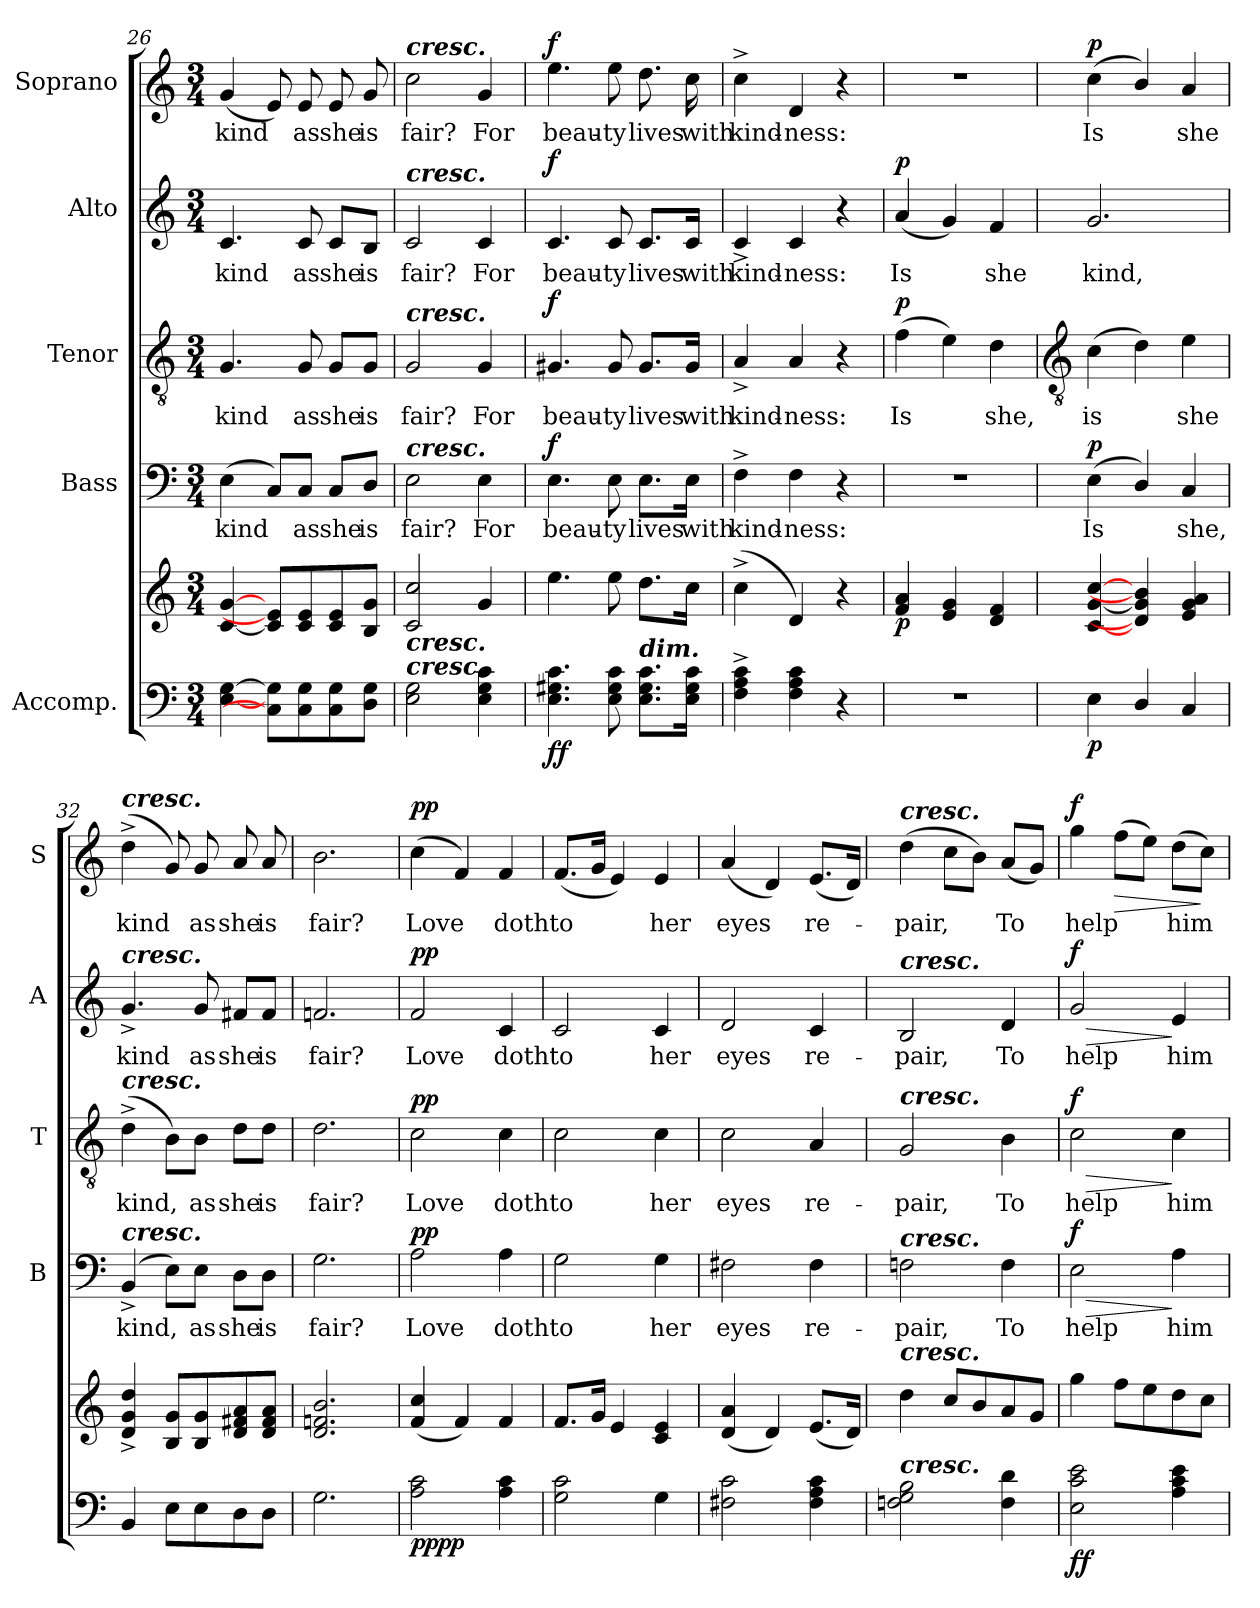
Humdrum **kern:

**kern	**kern	**dynam	**kern	**text	**dynam	**kern	**text	**dynam	**kern	**text	**dynam	**kern	**text	**dynam
*part5	*part5	*part5	*part4	*part4	*part4	*part3	*part3	*part3	*part2	*part2	*part2	*part1	*part1	*part1
*staff6	*staff5	*staff5/6	*staff4	*staff4	*staff4	*staff3	*staff3	*staff3	*staff2	*staff2	*staff2	*staff1	*staff1	*staff1
*I"Accomp.	*	*	*I"Bass	*	*	*I"Tenor	*	*	*I"Alto	*	*	*I"Soprano	*	*
*	*	*	*I'B	*	*	*I'T	*	*	*I'A	*	*	*I'S	*	*
*clefF4	*clefG2	*	*clefF4	*	*	*clefGv2	*	*	*clefG2	*	*	*clefG2	*	*
*k[]	*k[]	*	*k[]	*	*	*k[]	*	*	*k[]	*	*	*k[]	*	*
*C:	*C:	*	*C:	*	*	*C:	*	*	*C:	*	*	*C:	*	*
*M3/4	*M3/4	*	*M3/4	*	*	*M3/4	*	*	*M3/4	*	*	*M3/4	*	*
=26	=26	=26	=26	=26	=26	=26	=26	=26	=26	=26	=26	=26	=26	=26
!	!	!	!	!LO:LY:b	!	!	!LO:LY:b	!	!	!LO:LY:b	!	!	!LO:LY:b	!
[4E [4G	[4c [4g	.	(<4E	kind	.	4.G	kind	.	4.c	kind	.	(<4g	kind	.
8C] 8G]L	8c] 8e]L	.	8C/L)	.	.	.	.	.	.	.	.	8e)	.	.
!	!	!	!	!LO:LY:b	!	!	!LO:LY:b	!	!	!LO:LY:b	!	!	!LO:LY:b	!
8C 8G	8c 8e	.	8C/J	as	.	8G	as	.	8c	as	.	8e	as	.
!	!	!	!	!LO:LY:b	!	!	!LO:LY:b	!	!	!LO:LY:b	!	!	!LO:LY:b	!
8C 8G	8c 8e	.	8C/L	she	.	8G/L	she	.	8c/L	she	.	8e	she	.
!	!	!	!	!LO:LY:b	!	!	!LO:LY:b	!	!	!LO:LY:b	!	!	!LO:LY:b	!
8D 8GJ	8B 8gJ	.	8D/J	is	.	8G/J	is	.	8B/J	is	.	8g	is	.
=27	=27	=27	=27	=27	=27	=27	=27	=27	=27	=27	=27	=27	=27	=27
!	!	!	!	!	!	!	!	!	!	!	!	!LO:TX:a:Bi:t=cresc.	!	!
!	!	!	!	!	!	!	!	!	!LO:TX:a:Bi:t=cresc.	!	!	!	!	!
!	!	!	!	!	!	!LO:TX:a:Bi:t=cresc.	!	!	!	!	!	!	!	!
!	!	!	!LO:TX:a:Bi:t=cresc.	!	!	!	!	!	!	!	!	!	!	!
!	!LO:TX:b:Bi:t=cresc.	!	!	!	!	!	!	!	!	!	!	!	!	!
!LO:TX:a:Bi:t=cresc.	!	!	!	!	!	!	!	!	!	!	!	!	!	!
!	!	!	!	!LO:LY:b	!	!	!LO:LY:b	!	!	!LO:LY:b	!	!	!LO:LY:b	!
2E 2G	2c 2cc	.	2E	fair?	.	2G	fair?	.	2c	fair?	.	2cc	fair?	.
!	!	!	!	!LO:LY:b	!	!	!LO:LY:b	!	!	!LO:LY:b	!	!	!LO:LY:b	!
4E 4G 4c	4g	.	4E	For	.	4G	For	.	4c	For	.	4g	For	.
=28	=28	=28	=28	=28	=28	=28	=28	=28	=28	=28	=28	=28	=28	=28
!	!	!LO:DY:b=2	!	!LO:LY:b	!	!	!LO:LY:b	!	!	!LO:LY:b	!	!	!LO:LY:b	!
!	!	!LO:DY:n=1:b	!	!	!LO:DY:b	!	!	!LO:DY:b	!	!	!LO:DY:b	!	!	!LO:DY:b
4.E 4.G#X 4.c	4.ee	f f	4.E	beau-	f	4.G#X	beau-	f	4.c	beau-	f	4.ee	beau-	f
!	!	!	!	!LO:LY:b	!	!	!LO:LY:b	!	!	!LO:LY:b	!	!	!LO:LY:b	!
8E 8G# 8c	8ee	.	8E	-ty	.	8G#	-ty	.	8c	-ty	.	8ee	-ty	.
!LO:TX:a:Bi:t=dim.	!	!	!	!	!	!	!	!	!	!	!	!	!	!
!	!	!	!	!LO:LY:b	!	!	!LO:LY:b	!	!	!LO:LY:b	!	!	!LO:LY:b	!
8.E 8.G# 8.cL	8.ddL	.	8.E\L	lives	.	8.G#/L	lives	.	8.c/L	lives	.	8.dd	lives	.
!	!	!	!	!LO:LY:b	!	!	!LO:LY:b	!	!	!LO:LY:b	!	!	!LO:LY:b	!
16E 16G# 16cJ	16ccJ	.	16E\Jk	with	.	16G#/Jk	with	.	16c/Jk	with	.	16cc	with	.
=29	=29	=29	=29	=29	=29	=29	=29	=29	=29	=29	=29	=29	=29	=29
!	!	!	!	!LO:LY:b	!	!	!LO:LY:b	!	!	!LO:LY:b	!	!	!LO:LY:b	!
4F^ 4A^ 4c^	(<4cc^	.	4F^	kind-	.	4A^	kind-	.	4c^	kind-	.	4cc^	kind-	.
!	!	!	!	!LO:LY:b	!	!	!LO:LY:b	!	!	!LO:LY:b	!	!	!LO:LY:b	!
4F 4A 4c	4d)	.	4F	-ness:	.	4A	-ness:	.	4c	-ness:	.	4d	-ness:	.
4r	4r	.	4r	.	.	4r	.	.	4r	.	.	4r	.	.
=30	=30	=30	=30	=30	=30	=30	=30	=30	=30	=30	=30	=30	=30	=30
!LO:N:vis=1	!	!LO:DY:b	!LO:N:vis=1	!	!	!	!LO:LY:b	!LO:DY:b	!	!LO:LY:b	!LO:DY:b	!LO:N:vis=1	!	!
2.r	4f 4a	p	2.r	.	.	(>4f	Is	p	(<4a	Is	p	2.r	.	.
.	4e 4g	.	.	.	.	4e)	.	.	4g)	.	.	.	.	.
!	!	!	!	!	!	!	!LO:LY:b	!	!	!LO:LY:b	!	!	!	!
.	4d 4f	.	.	.	.	4d	she,	.	4f	she	.	.	.	.
!!LO:LB:g=z
=31	=31	=31	=31	=31	=31	=31	=31	=31	=31	=31	=31	=31	=31	=31
*	*	*	*	*	*	*clefGv2	*	*	*	*	*	*	*	*
!	!	!LO:DY:b=2	!	!LO:LY:b	!LO:DY:b	!	!LO:LY:b	!	!	!LO:LY:b	!	!	!LO:LY:b	!LO:DY:b
4E	[4c [4g [4cc	p	(<4E	Is	p	(>4c	is	.	2.g	kind,	.	(<4cc	Is	p
4D/	4d/] 4g/] 4b/]	.	4D/)	.	.	4d)	.	.	.	.	.	4b/)	.	.
!	!	!	!	!LO:LY:b	!	!	!LO:LY:b	!	!	!	!	!	!LO:LY:b	!
4C	4e 4g 4a	.	4C	she,	.	4e	she	.	.	.	.	4a	she	.
=32	=32	=32	=32	=32	=32	=32	=32	=32	=32	=32	=32	=32	=32	=32
!	!	!	!	!	!	!	!	!	!	!	!	!LO:TX:a:Bi:t=cresc.	!	!
!	!	!	!	!	!	!	!	!	!LO:TX:a:Bi:t=cresc.	!	!	!	!	!
!	!	!	!	!	!	!LO:TX:a:Bi:t=cresc.	!	!	!	!	!	!	!	!
!	!	!	!LO:TX:a:Bi:t=cresc.	!	!	!	!	!	!	!	!	!	!	!
!	!	!	!	!LO:LY:b	!	!	!LO:LY:b	!	!	!LO:LY:b	!	!	!LO:LY:b	!
4BB	4d^ 4g^ 4dd^	.	(<4BB^	kind,	.	(>4d^	kind,	.	4.g^	kind	.	(<4dd^	kind	.
8EL	8B 8gL	.	8E\L)	.	.	8B\L)	.	.	.	.	.	8g)	.	.
!	!	!	!	!LO:LY:b	!	!	!LO:LY:b	!	!	!LO:LY:b	!	!	!LO:LY:b	!
8E	8B 8g	.	8E\J	as	.	8B\J	as	.	8g	as	.	8g	as	.
!	!	!	!	!LO:LY:b	!	!	!LO:LY:b	!	!	!LO:LY:b	!	!	!LO:LY:b	!
8D	8d 8f#X 8a	.	8D\L	she	.	8d\L	she	.	8f#X/L	she	.	8a	she	.
!	!	!	!	!LO:LY:b	!	!	!LO:LY:b	!	!	!LO:LY:b	!	!	!LO:LY:b	!
8DJ	8d 8f# 8aJ	.	8D\J	is	.	8d\J	is	.	8f#/J	is	.	8a	is	.
=33	=33	=33	=33	=33	=33	=33	=33	=33	=33	=33	=33	=33	=33	=33
!	!	!	!	!LO:LY:b	!	!	!LO:LY:b	!	!	!LO:LY:b	!	!	!LO:LY:b	!
2.G	2.d 2.fn 2.b	.	2.G	fair?	.	2.d	fair?	.	2.fn	fair?	.	2.b	fair?	.
=34	=34	=34	=34	=34	=34	=34	=34	=34	=34	=34	=34	=34	=34	=34
!	!	!LO:DY:b=2	!	!LO:LY:b	!	!	!LO:LY:b	!	!	!LO:LY:b	!	!	!LO:LY:b	!
!	!	!LO:DY:n=1:b	!	!	!LO:DY:b	!	!	!LO:DY:b	!	!	!LO:DY:b	!	!	!LO:DY:b
2A 2c	(<4f 4cc	pp pp	2A	Love	pp	2c	Love	pp	2f	Love	pp	(<4cc	Love	pp
.	4f)	.	.	.	.	.	.	.	.	.	.	4f)	.	.
!	!	!	!	!LO:LY:b	!	!	!LO:LY:b	!	!	!LO:LY:b	!	!	!LO:LY:b	!
4A 4c	4f	.	4A	doth	.	4c	doth	.	4c	doth	.	4f	doth	.
=35	=35	=35	=35	=35	=35	=35	=35	=35	=35	=35	=35	=35	=35	=35
!	!	!	!	!LO:LY:b	!	!	!LO:LY:b	!	!	!LO:LY:b	!	!	!LO:LY:b	!
2G 2c	8.fL	.	2G	to	.	2c	to	.	2c	to	.	(<8.fL	to	.
.	16gJ	.	.	.	.	.	.	.	.	.	.	16gJ	.	.
.	4e	.	.	.	.	.	.	.	.	.	.	4e)	.	.
!	!	!	!	!LO:LY:b	!	!	!LO:LY:b	!	!	!LO:LY:b	!	!	!LO:LY:b	!
4G	4c 4e	.	4G	her	.	4c	her	.	4c	her	.	4e	her	.
=36	=36	=36	=36	=36	=36	=36	=36	=36	=36	=36	=36	=36	=36	=36
!	!	!	!	!LO:LY:b	!	!	!LO:LY:b	!	!	!LO:LY:b	!	!	!LO:LY:b	!
2F#X 2c	(<4d 4a	.	2F#X	eyes	.	2c	eyes	.	2d	eyes	.	(<4a	eyes	.
.	4d)	.	.	.	.	.	.	.	.	.	.	4d)	.	.
!	!	!	!	!LO:LY:b	!	!	!LO:LY:b	!	!	!LO:LY:b	!	!	!LO:LY:b	!
4F# 4A 4c	(<8.eL	.	4F#	re-	.	4A	re-	.	4c	re-	.	(<8.eL	re-	.
.	16dJ)	.	.	.	.	.	.	.	.	.	.	16dJ)	.	.
=37	=37	=37	=37	=37	=37	=37	=37	=37	=37	=37	=37	=37	=37	=37
!	!	!	!	!	!	!	!	!	!	!	!	!LO:TX:a:Bi:t=cresc.	!	!
!	!	!	!	!	!	!	!	!	!LO:TX:a:Bi:t=cresc.	!	!	!	!	!
!	!	!	!	!	!	!LO:TX:a:Bi:t=cresc.	!	!	!	!	!	!	!	!
!	!	!	!LO:TX:a:Bi:t=cresc.	!	!	!	!	!	!	!	!	!	!	!
!	!LO:TX:a:Bi:t=cresc.	!	!	!	!	!	!	!	!	!	!	!	!	!
!LO:TX:a:Bi:t=cresc.	!	!	!	!	!	!	!	!	!	!	!	!	!	!
!	!	!	!	!LO:LY:b	!	!	!LO:LY:b	!	!	!LO:LY:b	!	!	!LO:LY:b	!
2Fn 2G 2B	4dd	.	2Fn	-pair,	.	2G	-pair,	.	2B	-pair,	.	(>4dd	pair,	.
.	8ccL	.	.	.	.	.	.	.	.	.	.	8ccL	.	.
.	8b	.	.	.	.	.	.	.	.	.	.	8bJ)	.	.
!	!	!	!	!LO:LY:b	!	!	!LO:LY:b	!	!	!LO:LY:b	!	!	!LO:LY:b	!
4F 4d	8a	.	4F	To	.	4B	To	.	4d	To	.	(<8aL	To	.
.	8gJ	.	.	.	.	.	.	.	.	.	.	8gJ)	.	.
=38	=38	=38	=38	=38	=38	=38	=38	=38	=38	=38	=38	=38	=38	=38
!	!	!LO:DY:b=2	!	!LO:LY:b	!LO:HP:b	!	!LO:LY:b	!LO:HP:b	!	!LO:LY:b	!LO:HP:b	!	!LO:LY:b	!
!	!	!LO:DY:n=1:b	!	!	!LO:DY:n=1:b	!	!	!LO:DY:n=1:b	!	!	!LO:DY:n=1:b	!	!	!LO:DY:b
2E 2c 2e	4gg	f f	2E	help	> f	2c	help	> f	2g	help	> f	4gg	help	f
!	!	!	!	!	!	!	!	!	!	!	!	!	!	!LO:HP:b
.	8ffL	.	.	.	.	.	.	.	.	.	.	(>8ffL	.	>
.	8ee	.	.	.	.	.	.	.	.	.	.	8eeJ)	.	.
!	!	!	!	!LO:LY:b	!	!	!LO:LY:b	!	!	!LO:LY:b	!	!	!LO:LY:b	!
4A 4c 4e	8dd	.	4A	him	]	4c	him	]	4e	him	]	(>8ddL	him	.
.	8ccJ	.	.	.	.	.	.	.	.	.	.	8ccJ)	.	]
=	=	=	=	=	=	=	=	=	=	=	=	=	=	=
*-	*-	*-	*-	*-	*-	*-	*-	*-	*-	*-	*-	*-	*-	*-
